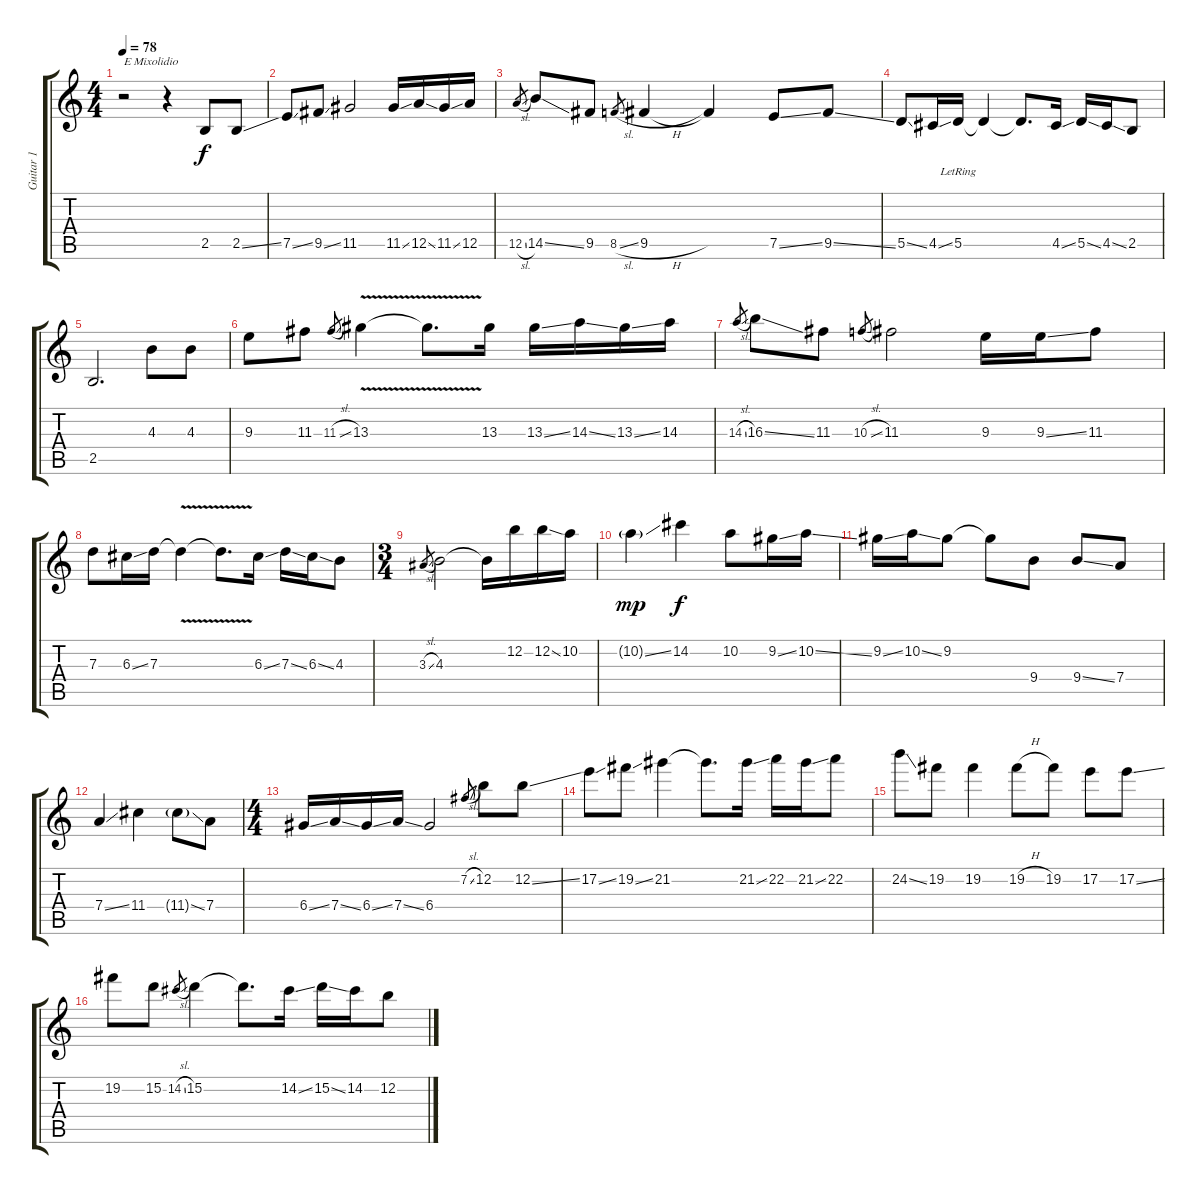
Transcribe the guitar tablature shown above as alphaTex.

\track ("Guitar 1" "Guitar 1") {instrument overdrivenguitar}
\staff {score tabs}
\tuning (E4 B3 G3 D3 A2 E2) {hide}
\ts (4 4)
\tempo 78
\clef g2
\ks c
r.2{txt "E Mixolidio" dy f instrument overdrivenguitar} r.4 2.5.8 2.5{ss}.8 |
7.5{ss}.8 9.5{ss}.8 11.5.2 11.5{ss}.16 12.5{ss}.16 11.5{ss}.16 12.5.16 |
12.5{sl}.8{gr} 14.5{ss}.8 9.5.8 8.5{sl}.8{gr} 9.5{h}.4 9.5{t}.4 7.5{ss}.8 9.5{ss}.8 |
5.5{ss}.8 4.5{ss}.16 5.5{lr}.16 5.5{t}.4 5.5{t}.8{d} 4.5{ss}.16 5.5{ss}.16 4.5{ss}.16 2.5.8 |
2.5.2{d} 4.3.8 4.3.8 |
9.3.8 11.3.8 11.3{sl}.8{gr} 13.3{v}.4 13.3{t}.8{d} 13.3.16 13.3{ss}.16 14.3{ss}.16 13.3{ss}.16 14.3.16 |
14.3{sl}.8{gr} 16.3{ss}.8 11.3.8 10.3{sl}.8{gr} 11.3.2 9.3.16 9.3{ss}.16 11.3.8 |
7.3.8 6.3{ss}.16 7.3.16 7.3{v t}.4 7.3{t}.8{d} 6.3{ss}.16 7.3{ss}.16 6.3{ss}.16 4.3.8 |
\ts (3 4)
3.3{sl}.8{gr} 4.3.2 4.3{t}.16 12.2.16 12.2{ss}.16 10.2.16 |
10.2{ss g}.4{dy mp} 14.2.4{dy f} 10.2.8 9.2{ss}.16 10.2{ss}.16 |
9.2{ss}.16 10.2{ss}.16 9.2.8 9.2{t}.8 9.4.8 9.4{ss}.8 7.4.8 |
7.4{ss}.4 11.4.4 11.4{ss g}.8 7.4.8 |
\ts (4 4)
6.4{ss}.16 7.4{ss}.16 6.4{ss}.16 7.4{ss}.16 6.4.2 7.2{sl}.8{gr} 12.2.8 12.2{ss}.8 |
17.2{ss}.8 19.2{ss}.8 21.2.4 21.2{t}.8{d} 21.2{ss}.16 22.2.16 21.2{ss}.16 22.2.8 |
24.2{ss}.8 19.2.8 19.2.4 19.2{h}.8 19.2.8 17.2.8 17.2{ss}.8 |
19.2.8 15.2.8 14.2{sl}.8{gr} 15.2.4 15.2{t}.8{d} 14.2{ss}.16 15.2{ss}.16 14.2.16 12.2.8
